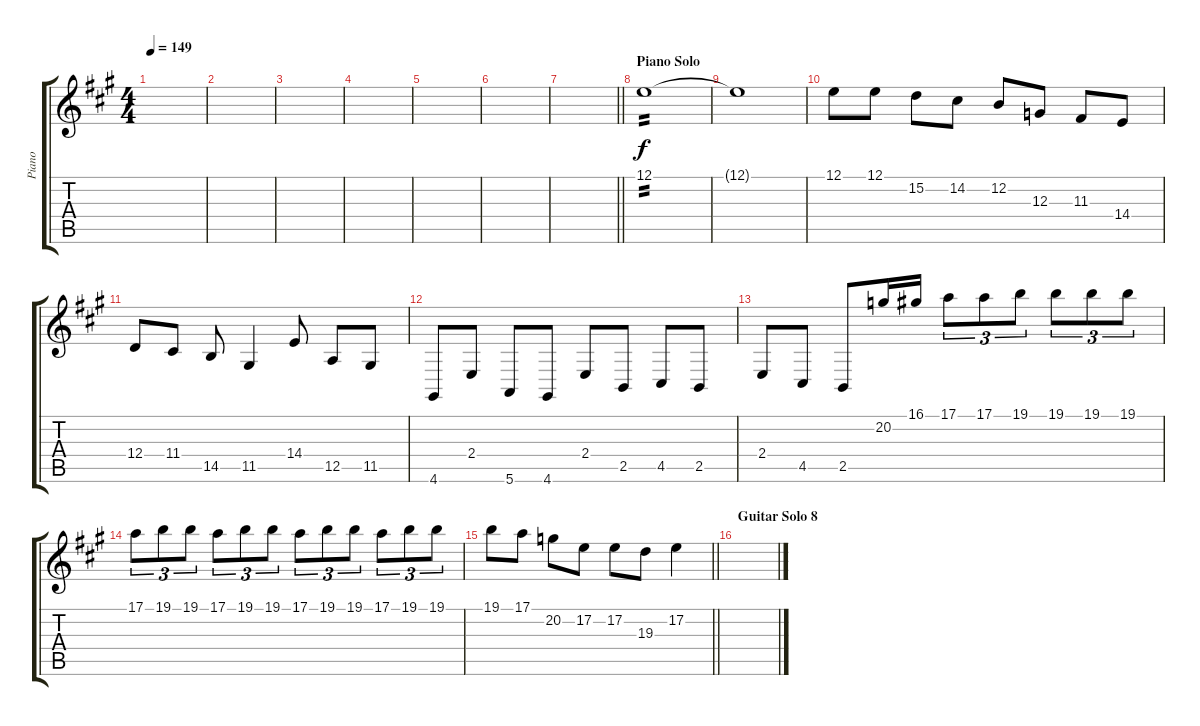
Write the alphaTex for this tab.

\track ("Piano" "Piano") {instrument brightacousticpiano}
\staff {score tabs}
\tuning (E4 B3 G3 D3 A2 E2) {hide}
\ts (4 4)
\tempo 149
\clef g2
\ks f#minor
|
|
|
|
|
|
\barLineRight lightlight
|
\section ("" "Piano Solo")
12.1.1{tp 2} |
12.1{t}.1 |
12.1.8 12.1.8 15.2.8 14.2.8 12.2.8 12.3.8 11.3.8 14.4.8 |
12.4.8 11.4.8 14.5.8 11.5.4 14.4.8 12.5.8 11.5.8 |
4.6.8 2.4.8 5.6.8 4.6.8 2.4.8 2.5.8 4.5.8 2.5.8 |
2.4.8 4.5.8 2.5.8 20.2.16 16.1.16 17.1.8{tu (3 2)} 17.1.8{tu (3 2)} 19.1.8{tu (3 2)} 19.1.8{tu (3 2)} 19.1.8{tu (3 2)} 19.1.8{tu (3 2)} |
17.1.8{tu (3 2)} 19.1.8{tu (3 2)} 19.1.8{tu (3 2)} 17.1.8{tu (3 2)} 19.1.8{tu (3 2)} 19.1.8{tu (3 2)} 17.1.8{tu (3 2)} 19.1.8{tu (3 2)} 19.1.8{tu (3 2)} 17.1.8{tu (3 2)} 19.1.8{tu (3 2)} 19.1.8{tu (3 2)} |
\barLineRight lightlight
19.1.8 17.1.8 20.2.8 17.2.8 17.2.8 19.3.8 17.2.4 |
\section ("" "Guitar Solo 8")
